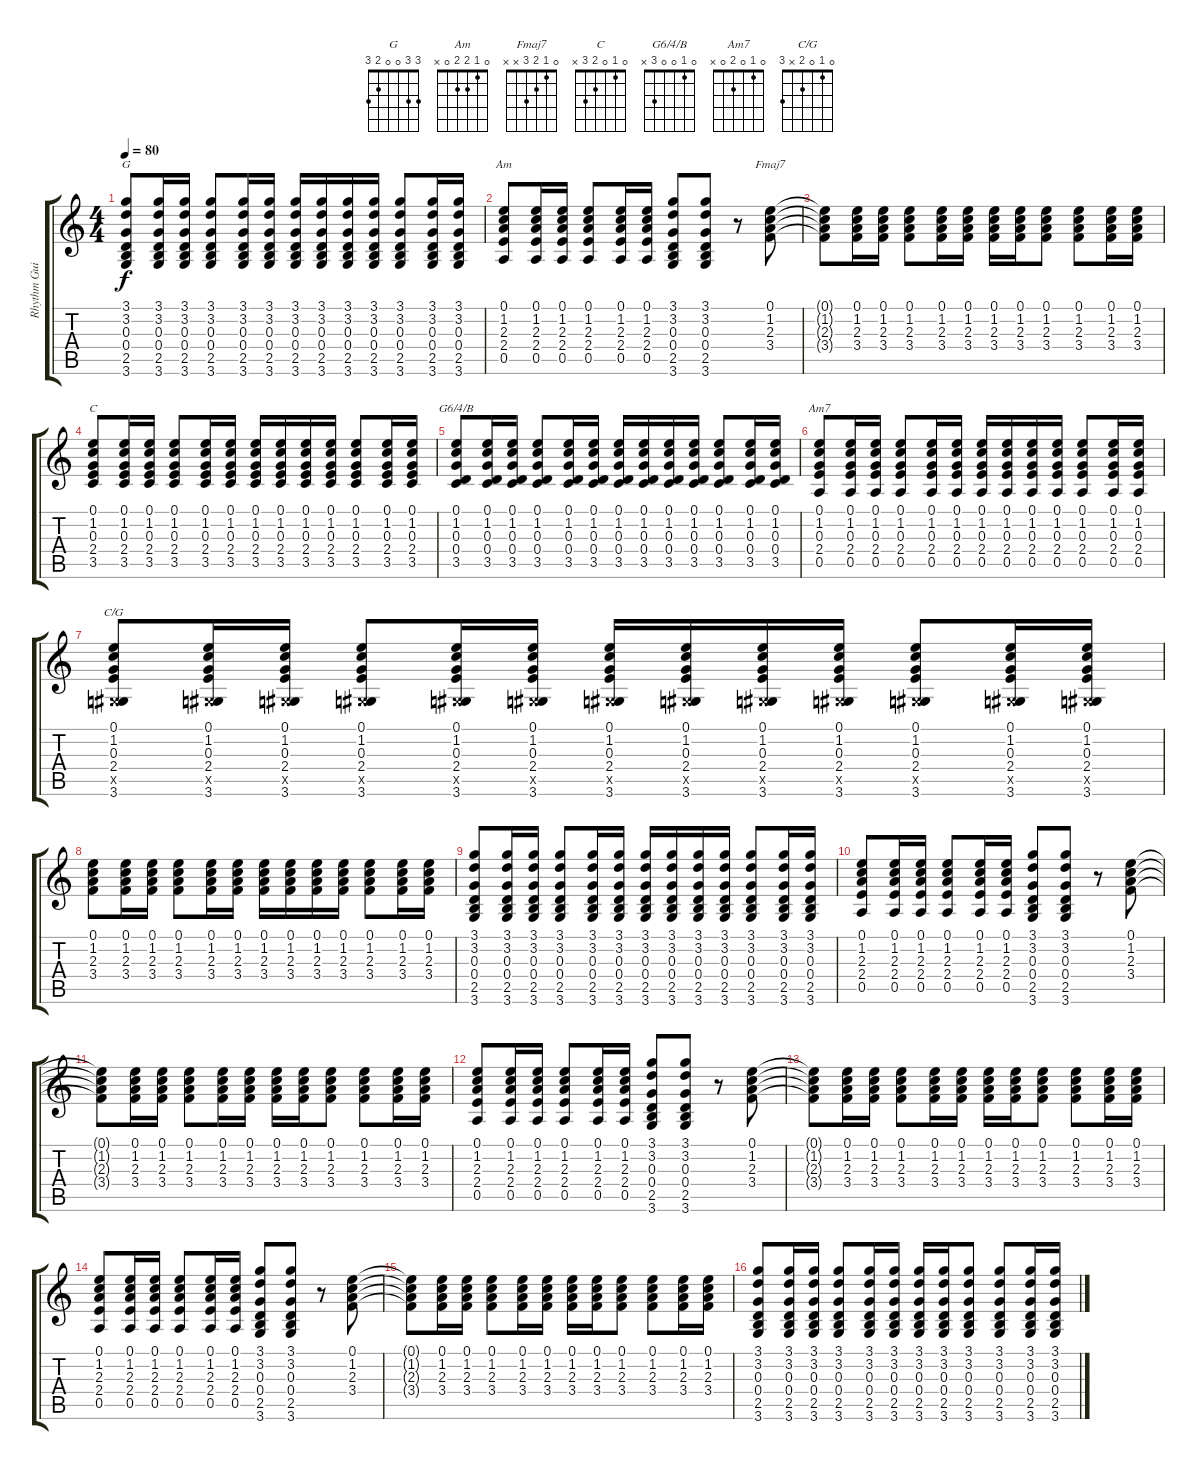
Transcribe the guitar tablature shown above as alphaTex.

\track ("Rhythm Guitar" "Rhythm Gui") {instrument acousticguitarsteel}
\staff {score tabs}
\tuning (E4 B3 G3 D3 A2 E2) {hide}
\chord ("G" 3 3 0 0 2 3)
\chord ("Am" 0 1 2 2 0 x)
\chord ("Fmaj7" 0 1 2 3 x x)
\chord ("C" 0 1 0 2 3 x)
\chord ("G6/4/B" 0 1 0 0 3 x)
\chord ("Am7" 0 1 0 2 0 x)
\chord ("C/G" 0 1 0 2 x 3)
\ts (4 4)
\tempo 80
\clef g2
\ks c
(3.1 3.2 0.3 0.4 2.5 3.6).8{ch "G" dy f} (3.1 3.2 0.3 0.4 2.5 3.6).16 (3.1 3.2 0.3 0.4 2.5 3.6).16 (3.1 3.2 0.3 0.4 2.5 3.6).8 (3.1 3.2 0.3 0.4 2.5 3.6).16 (3.1 3.2 0.3 0.4 2.5 3.6).16 (3.1 3.2 0.3 0.4 2.5 3.6).16 (3.1 3.2 0.3 0.4 2.5 3.6).16 (3.1 3.2 0.3 0.4 2.5 3.6).16 (3.1 3.2 0.3 0.4 2.5 3.6).16 (3.1 3.2 0.3 0.4 2.5 3.6).8 (3.1 3.2 0.3 0.4 2.5 3.6).16 (3.1 3.2 0.3 0.4 2.5 3.6).16 |
(0.1 1.2 2.3 2.4 0.5).8{ch "Am"} (0.1 1.2 2.3 2.4 0.5).16 (0.1 1.2 2.3 2.4 0.5).16 (0.1 1.2 2.3 2.4 0.5).8 (0.1 1.2 2.3 2.4 0.5).16 (0.1 1.2 2.3 2.4 0.5).16 (3.1 3.2 0.3 0.4 2.5 3.6).8 (3.1 3.2 0.3 0.4 2.5 3.6).8 r.8 (0.1 1.2 2.3 3.4).8{ch "Fmaj7"} |
(0.1{t} 1.2{t} 2.3{t} 3.4{t}).8 (0.1 1.2 2.3 3.4).16 (0.1 1.2 2.3 3.4).16 (0.1 1.2 2.3 3.4).8 (0.1 1.2 2.3 3.4).16 (0.1 1.2 2.3 3.4).16 (0.1 1.2 2.3 3.4).16 (0.1 1.2 2.3 3.4).16 (0.1 1.2 2.3 3.4).8 (0.1 1.2 2.3 3.4).8 (0.1 1.2 2.3 3.4).16 (0.1 1.2 2.3 3.4).16 |
(0.1 1.2 0.3 2.4 3.5).8{ch "C"} (0.1 1.2 0.3 2.4 3.5).16 (0.1 1.2 0.3 2.4 3.5).16 (0.1 1.2 0.3 2.4 3.5).8 (0.1 1.2 0.3 2.4 3.5).16 (0.1 1.2 0.3 2.4 3.5).16 (0.1 1.2 0.3 2.4 3.5).16 (0.1 1.2 0.3 2.4 3.5).16 (0.1 1.2 0.3 2.4 3.5).16 (0.1 1.2 0.3 2.4 3.5).16 (0.1 1.2 0.3 2.4 3.5).8 (0.1 1.2 0.3 2.4 3.5).16 (0.1 1.2 0.3 2.4 3.5).16 |
(0.1 1.2 0.3 0.4 3.5).8{ch "G6/4/B"} (0.1 1.2 0.3 0.4 3.5).16 (0.1 1.2 0.3 0.4 3.5).16 (0.1 1.2 0.3 0.4 3.5).8 (0.1 1.2 0.3 0.4 3.5).16 (0.1 1.2 0.3 0.4 3.5).16 (0.1 1.2 0.3 0.4 3.5).16 (0.1 1.2 0.3 0.4 3.5).16 (0.1 1.2 0.3 0.4 3.5).16 (0.1 1.2 0.3 0.4 3.5).16 (0.1 1.2 0.3 0.4 3.5).8 (0.1 1.2 0.3 0.4 3.5).16 (0.1 1.2 0.3 0.4 3.5).16 |
(0.1 1.2 0.3 2.4 0.5).8{ch "Am7"} (0.1 1.2 0.3 2.4 0.5).16 (0.1 1.2 0.3 2.4 0.5).16 (0.1 1.2 0.3 2.4 0.5).8 (0.1 1.2 0.3 2.4 0.5).16 (0.1 1.2 0.3 2.4 0.5).16 (0.1 1.2 0.3 2.4 0.5).16 (0.1 1.2 0.3 2.4 0.5).16 (0.1 1.2 0.3 2.4 0.5).16 (0.1 1.2 0.3 2.4 0.5).16 (0.1 1.2 0.3 2.4 0.5).8 (0.1 1.2 0.3 2.4 0.5).16 (0.1 1.2 0.3 2.4 0.5).16 |
(0.1 1.2 0.3 2.4 -1.5{x} 3.6).8{ch "C/G"} (0.1 1.2 0.3 2.4 -1.5{x} 3.6).16 (0.1 1.2 0.3 2.4 -1.5{x} 3.6).16 (0.1 1.2 0.3 2.4 -1.5{x} 3.6).8 (0.1 1.2 0.3 2.4 -1.5{x} 3.6).16 (0.1 1.2 0.3 2.4 -1.5{x} 3.6).16 (0.1 1.2 0.3 2.4 -1.5{x} 3.6).16 (0.1 1.2 0.3 2.4 -1.5{x} 3.6).16 (0.1 1.2 0.3 2.4 -1.5{x} 3.6).16 (0.1 1.2 0.3 2.4 -1.5{x} 3.6).16 (0.1 1.2 0.3 2.4 -1.5{x} 3.6).8 (0.1 1.2 0.3 2.4 -1.5{x} 3.6).16 (0.1 1.2 0.3 2.4 -1.5{x} 3.6).16 |
(0.1 1.2 2.3 3.4).8 (0.1 1.2 2.3 3.4).16 (0.1 1.2 2.3 3.4).16 (0.1 1.2 2.3 3.4).8 (0.1 1.2 2.3 3.4).16 (0.1 1.2 2.3 3.4).16 (0.1 1.2 2.3 3.4).16 (0.1 1.2 2.3 3.4).16 (0.1 1.2 2.3 3.4).16 (0.1 1.2 2.3 3.4).16 (0.1 1.2 2.3 3.4).8 (0.1 1.2 2.3 3.4).16 (0.1 1.2 2.3 3.4).16 |
(3.1 3.2 0.3 0.4 2.5 3.6).8 (3.1 3.2 0.3 0.4 2.5 3.6).16 (3.1 3.2 0.3 0.4 2.5 3.6).16 (3.1 3.2 0.3 0.4 2.5 3.6).8 (3.1 3.2 0.3 0.4 2.5 3.6).16 (3.1 3.2 0.3 0.4 2.5 3.6).16 (3.1 3.2 0.3 0.4 2.5 3.6).16 (3.1 3.2 0.3 0.4 2.5 3.6).16 (3.1 3.2 0.3 0.4 2.5 3.6).16 (3.1 3.2 0.3 0.4 2.5 3.6).16 (3.1 3.2 0.3 0.4 2.5 3.6).8 (3.1 3.2 0.3 0.4 2.5 3.6).16 (3.1 3.2 0.3 0.4 2.5 3.6).16 |
(0.1 1.2 2.3 2.4 0.5).8 (0.1 1.2 2.3 2.4 0.5).16 (0.1 1.2 2.3 2.4 0.5).16 (0.1 1.2 2.3 2.4 0.5).8 (0.1 1.2 2.3 2.4 0.5).16 (0.1 1.2 2.3 2.4 0.5).16 (3.1 3.2 0.3 0.4 2.5 3.6).8 (3.1 3.2 0.3 0.4 2.5 3.6).8 r.8 (0.1 1.2 2.3 3.4).8 |
(0.1{t} 1.2{t} 2.3{t} 3.4{t}).8 (0.1 1.2 2.3 3.4).16 (0.1 1.2 2.3 3.4).16 (0.1 1.2 2.3 3.4).8 (0.1 1.2 2.3 3.4).16 (0.1 1.2 2.3 3.4).16 (0.1 1.2 2.3 3.4).16 (0.1 1.2 2.3 3.4).16 (0.1 1.2 2.3 3.4).8 (0.1 1.2 2.3 3.4).8 (0.1 1.2 2.3 3.4).16 (0.1 1.2 2.3 3.4).16 |
(0.1 1.2 2.3 2.4 0.5).8 (0.1 1.2 2.3 2.4 0.5).16 (0.1 1.2 2.3 2.4 0.5).16 (0.1 1.2 2.3 2.4 0.5).8 (0.1 1.2 2.3 2.4 0.5).16 (0.1 1.2 2.3 2.4 0.5).16 (3.1 3.2 0.3 0.4 2.5 3.6).8 (3.1 3.2 0.3 0.4 2.5 3.6).8 r.8 (0.1 1.2 2.3 3.4).8 |
(0.1{t} 1.2{t} 2.3{t} 3.4{t}).8 (0.1 1.2 2.3 3.4).16 (0.1 1.2 2.3 3.4).16 (0.1 1.2 2.3 3.4).8 (0.1 1.2 2.3 3.4).16 (0.1 1.2 2.3 3.4).16 (0.1 1.2 2.3 3.4).16 (0.1 1.2 2.3 3.4).16 (0.1 1.2 2.3 3.4).8 (0.1 1.2 2.3 3.4).8 (0.1 1.2 2.3 3.4).16 (0.1 1.2 2.3 3.4).16 |
(0.1 1.2 2.3 2.4 0.5).8 (0.1 1.2 2.3 2.4 0.5).16 (0.1 1.2 2.3 2.4 0.5).16 (0.1 1.2 2.3 2.4 0.5).8 (0.1 1.2 2.3 2.4 0.5).16 (0.1 1.2 2.3 2.4 0.5).16 (3.1 3.2 0.3 0.4 2.5 3.6).8 (3.1 3.2 0.3 0.4 2.5 3.6).8 r.8 (0.1 1.2 2.3 3.4).8 |
(0.1{t} 1.2{t} 2.3{t} 3.4{t}).8 (0.1 1.2 2.3 3.4).16 (0.1 1.2 2.3 3.4).16 (0.1 1.2 2.3 3.4).8 (0.1 1.2 2.3 3.4).16 (0.1 1.2 2.3 3.4).16 (0.1 1.2 2.3 3.4).16 (0.1 1.2 2.3 3.4).16 (0.1 1.2 2.3 3.4).8 (0.1 1.2 2.3 3.4).8 (0.1 1.2 2.3 3.4).16 (0.1 1.2 2.3 3.4).16 |
(3.1 3.2 0.3 0.4 2.5 3.6).8 (3.1 3.2 0.3 0.4 2.5 3.6).16 (3.1 3.2 0.3 0.4 2.5 3.6).16 (3.1 3.2 0.3 0.4 2.5 3.6).8 (3.1 3.2 0.3 0.4 2.5 3.6).16 (3.1 3.2 0.3 0.4 2.5 3.6).16 (3.1 3.2 0.3 0.4 2.5 3.6).16 (3.1 3.2 0.3 0.4 2.5 3.6).16 (3.1 3.2 0.3 0.4 2.5 3.6).8 (3.1 3.2 0.3 0.4 2.5 3.6).8 (3.1 3.2 0.3 0.4 2.5 3.6).16 (3.1 3.2 0.3 0.4 2.5 3.6).16
